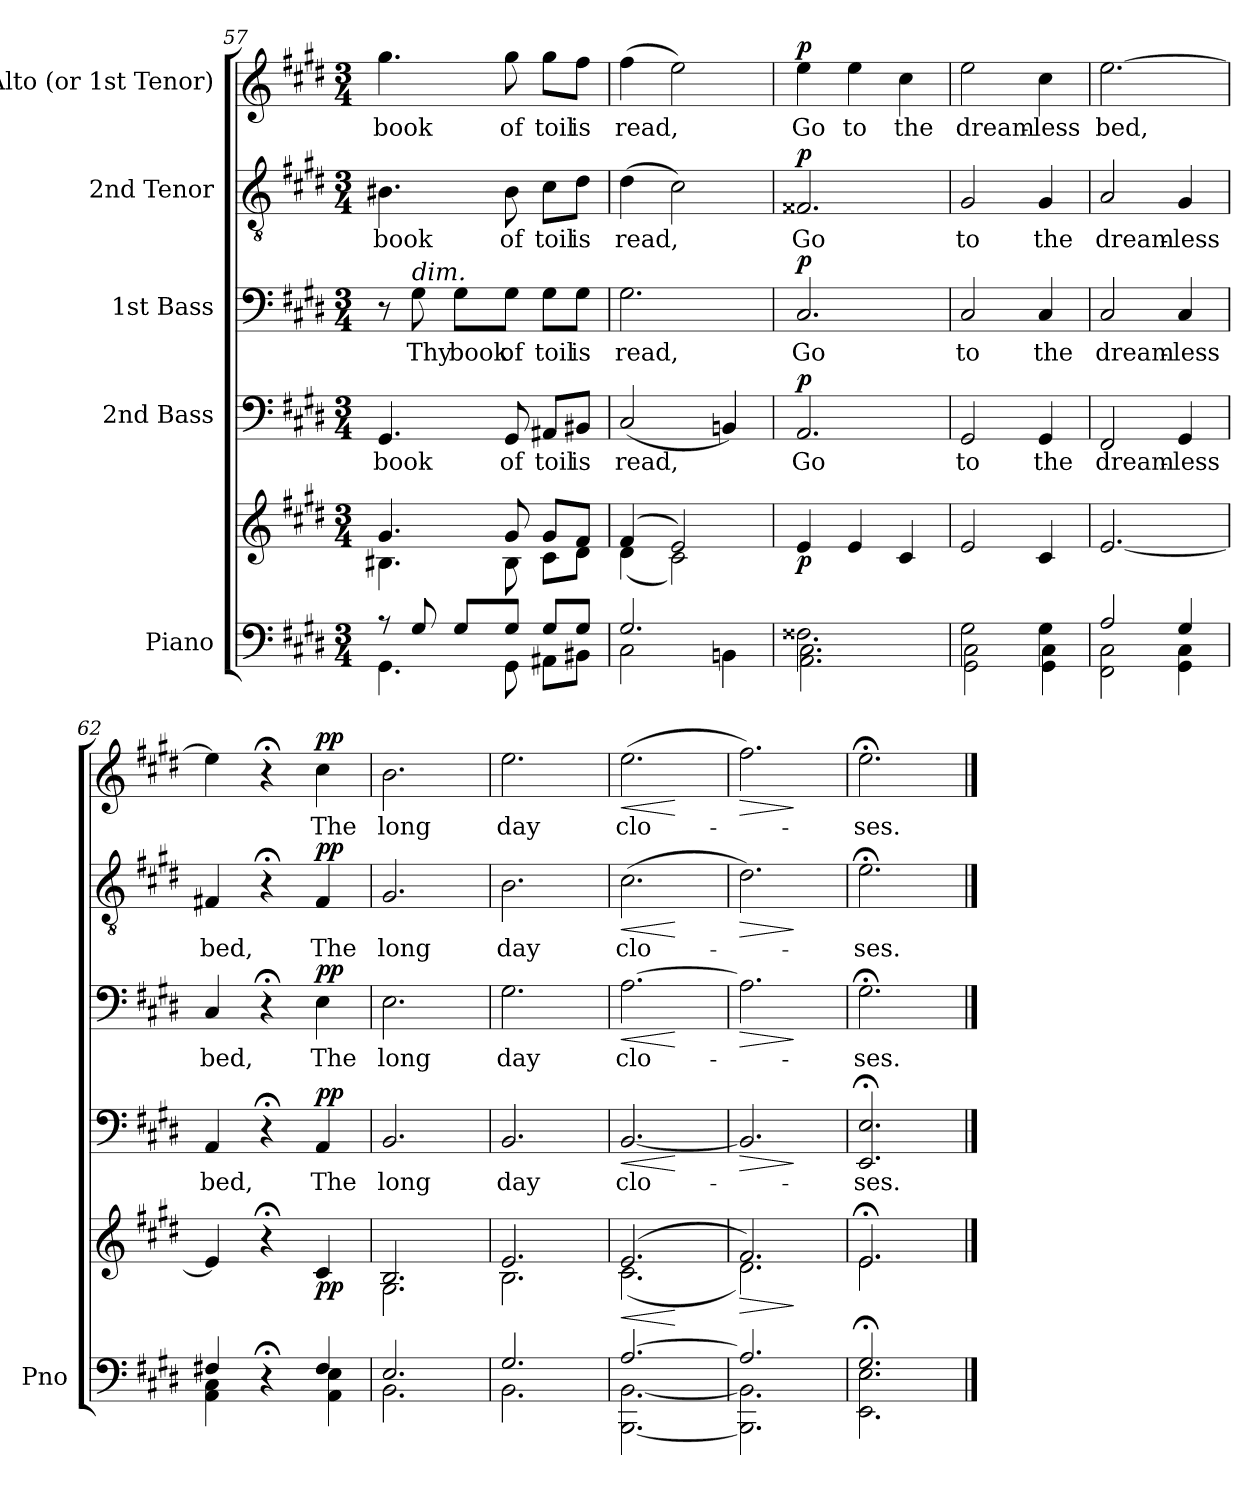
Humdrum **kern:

**kern	**kern	**dynam	**kern	**text	**dynam	**kern	**text	**dynam	**kern	**text	**dynam	**kern	**text	**dynam
*part5	*part5	*part5	*part4	*part4	*part4	*part3	*part3	*part3	*part2	*part2	*part2	*part1	*part1	*part1
*staff6	*staff5	*staff5/6	*staff4	*staff4	*staff4	*staff3	*staff3	*staff3	*staff2	*staff2	*staff2	*staff1	*staff1	*staff1
*I"Piano	*	*	*I"2nd Bass	*	*	*I"1st Bass	*	*	*I"2nd Tenor	*	*	*I"Alto (or 1st Tenor)	*	*
*I'Pno	*	*	*	*	*	*	*	*	*	*	*	*	*	*
*clefF4	*clefG2	*	*clefF4	*	*	*clefF4	*	*	*clefGv2	*	*	*clefG2	*	*
*k[f#c#g#d#]	*k[f#c#g#d#]	*	*k[f#c#g#d#]	*	*	*k[f#c#g#d#]	*	*	*k[f#c#g#d#]	*	*	*k[f#c#g#d#]	*	*
*M3/4	*M3/4	*	*M3/4	*	*	*M3/4	*	*	*M3/4	*	*	*M3/4	*	*
=57	=57	=57	=57	=57	=57	=57	=57	=57	=57	=57	=57	=57	=57	=57
*^	*^	*	*	*	*	*	*	*	*	*	*	*	*	*
8r	4.GG#\	4.g#/	4.B#X\	.	4.GG#/	book	.	8r	.	.	4.B#X\	book	.	4.gg#\	book	.
!	!	!	!	!	!	!	!	!LO:TX:a:i:t=dim.	!	!	!	!	!	!	!	!
8G#/	.	.	.	.	.	.	.	8G#\	Thy	.	.	.	.	.	.	.
8G#/L	.	.	.	.	.	.	.	8G#\L	book	.	.	.	.	.	.	.
8G#/J	8GG#\	8g#/	8B#\	.	8GG#/	of	.	8G#\J	of	.	8B#\	of	.	8gg#\	of	.
8G#/L	8AA#X\L	8g#/L	8c#\L	.	8AA#X/L	toil	.	8G#\L	toil	.	8c#\L	toil	.	8gg#\L	toil	.
8G#/J	8BB#X\J	8f#/J	8d#\J	.	8BB#X/J	is	.	8G#\J	is	.	8d#\J	is	.	8ff#\J	is	.
=58	=58	=58	=58	=58	=58	=58	=58	=58	=58	=58	=58	=58	=58	=58	=58	=58
2.G#/	2C#\	(4f#/	(4d#\	.	(2C#/	read,	.	2.G#\	read,	.	(4d#\	read,	.	(4ff#\	read,	.
.	.	2e/)	2c#\)	.	.	.	.	.	.	.	2c#\)	.	.	2ee\)	.	.
.	4BBn\	.	.	.	4BBn/)	.	.	.	.	.	.	.	.	.	.	.
*	*	*v	*v	*	*	*	*	*	*	*	*	*	*	*	*	*
=59	=59	=59	=59	=59	=59	=59	=59	=59	=59	=59	=59	=59	=59	=59	=59
!	!	!	!LO:DY:b	!	!	!LO:DY:a	!	!	!LO:DY:a	!	!	!LO:DY:a	!	!	!LO:DY:a
2.F##X\	2.AA\ 2.C#\	4e/	p	2.AA/	Go	p	2.C#/	Go	p	2.F##X/	Go	p	4ee\	Go	p
.	.	4e/	.	.	.	.	.	.	.	.	.	.	4ee\	to	.
.	.	4c#/	.	.	.	.	.	.	.	.	.	.	4cc#\	the	.
=60	=60	=60	=60	=60	=60	=60	=60	=60	=60	=60	=60	=60	=60	=60	=60
2G#\	2GG#\ 2C#\	2e/	.	2GG#/	to	.	2C#/	to	.	2G#/	to	.	2ee\	dream-	.
4G#\	4GG#\ 4C#\	4c#/	.	4GG#/	the	.	4C#/	the	.	4G#/	the	.	4cc#\	-less	.
=61	=61	=61	=61	=61	=61	=61	=61	=61	=61	=61	=61	=61	=61	=61	=61
2A/	2FF#\ 2C#\	[2.e/	.	2FF#/	dream-	.	2C#/	dream-	.	2A/	dream-	.	[2.ee\	bed,	.
4G#/	4GG#\ 4C#\	.	.	4GG#/	-less	.	4C#/	-less	.	4G#/	-less	.	.	.	.
=62	=62	=62	=62	=62	=62	=62	=62	=62	=62	=62	=62	=62	=62	=62	=62
4F#X/	4AA\ 4C#\	4e/]	.	4AA/	bed,	.	4C#/	bed,	.	4F#X/	bed,	.	4ee\]	.	.
4r;<	4ryy	4r;<	.	4r;<	.	.	4r;<	.	.	4r;<	.	.	4r;<	.	.
!	!	!	!LO:DY:b	!	!	!LO:DY:a	!	!	!LO:DY:a	!	!	!LO:DY:a	!	!	!LO:DY:a
4F#/	4AA\ 4E\	4c#/	pp	4AA/	The	pp	4E\	The	pp	4F#/	The	pp	4cc#\	The	pp
=63	=63	=63	=63	=63	=63	=63	=63	=63	=63	=63	=63	=63	=63	=63	=63
*	*	*^	*	*	*	*	*	*	*	*	*	*	*	*	*
2.E/	2.BB\	2.B/	2.G#\	.	2.BB/	long	.	2.E\	long	.	2.G#/	long	.	2.b\	long	.
=64	=64	=64	=64	=64	=64	=64	=64	=64	=64	=64	=64	=64	=64	=64	=64	=64
2.G#/	2.BB\	2.e/	2.B\	.	2.BB/	day	.	2.G#\	day	.	2.B\	day	.	2.ee\	day	.
=65	=65	=65	=65	=65	=65	=65	=65	=65	=65	=65	=65	=65	=65	=65	=65	=65
!	!	!	!	!LO:HP:b	!	!	!LO:HP:b	!	!	!LO:HP:b	!	!	!LO:HP:b	!	!	!LO:HP:b
[2.A/	[2.BBB\ [2.BB\	(2.e/	(2.c#\	<	[2.BB/	clo-	<	[2.A\	clo-	<	(2.c#\	clo-	<	(2.ee\	clo-	<
*v	*v	*	*	*	*	*	*	*	*	*	*	*	*	*	*	*
*	*v	*v	*	*	*	*	*	*	*	*	*	*	*	*	*
.	.	[	.	.	[	.	.	[	.	.	[	.	.	[
=66	=66	=66	=66	=66	=66	=66	=66	=66	=66	=66	=66	=66	=66	=66
*^	*	*	*	*	*	*	*	*	*	*	*	*	*	*
!	!	!	!LO:HP:b	!	!	!LO:HP:b	!	!	!LO:HP:b	!	!	!LO:HP:b	!	!	!LO:HP:b
*	*	*^	*	*	*	*	*	*	*	*	*	*	*	*	*
2.A/]	2.BBB\] 2.BB\]	2.f#/)	2.d#\)	>	2.BB/]	.	>	2.A\]	.	>	2.d#\)	.	>	2.ff#\)	.	>
*v	*v	*	*	*	*	*	*	*	*	*	*	*	*	*	*	*
*	*v	*v	*	*	*	*	*	*	*	*	*	*	*	*	*
.	.	]	.	.	]	.	.	]	.	.	]	.	.	]
=67	=67	=67	=67	=67	=67	=67	=67	=67	=67	=67	=67	=67	=67	=67
*^	*^	*	*	*	*	*	*	*	*	*	*	*	*	*
2.G#;</	2.EE\ 2.E\	2.e;</	2.e\	.	2.EE/;< 2.E/;<	-ses.	.	2.G#;<\	-ses.	.	2.e;<\	-ses.	.	2.ee;<\	-ses.	.
*v	*v	*	*	*	*	*	*	*	*	*	*	*	*	*	*	*
*	*v	*v	*	*	*	*	*	*	*	*	*	*	*	*	*
==	==	==	==	==	==	==	==	==	==	==	==	==	==	==
*-	*-	*-	*-	*-	*-	*-	*-	*-	*-	*-	*-	*-	*-	*-
